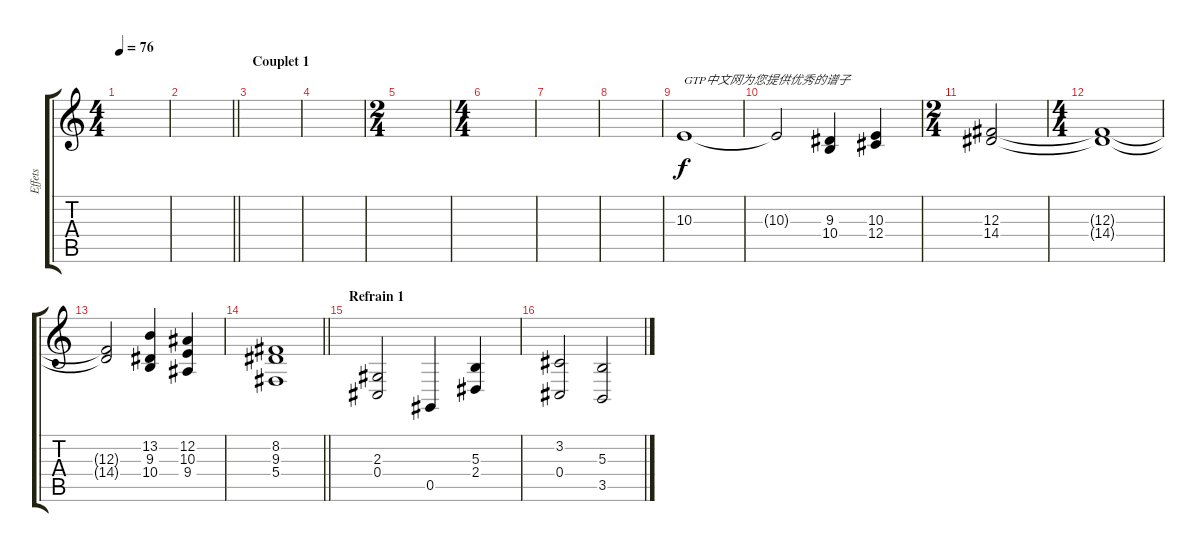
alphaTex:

\track ("Effets" "Effets") {instrument synthstrings2}
\staff {score tabs}
\tuning (Eb4 Bb3 Gb3 Db3 Ab2 Eb2) {hide}
\ts (4 4)
\tempo 76
\clef g2
\ks c
|
\barLineRight lightlight
|
\section ("" "Couplet 1")
|
|
\ts (2 4)
|
\ts (4 4)
|
|
|
10.3.1{txt "GTP中文网为您提供优秀的谱子"} |
10.3{t}.2 (9.3 10.4).4 (10.3 12.4).4 |
\ts (2 4)
(12.3 14.4).2 |
\ts (4 4)
(12.3{t} 14.4{t}).1 |
(12.3{t} 14.4{t}).2 (13.2 9.3 10.4).4 (12.2 10.3 9.4).4 |
\barLineRight lightlight
(8.2 9.3 5.4).1 |
\section ("" "Refrain 1")
(2.3 0.4).2 0.5.4 (5.3 2.4).4 |
(3.2 0.4).2 (5.3 3.5).2
